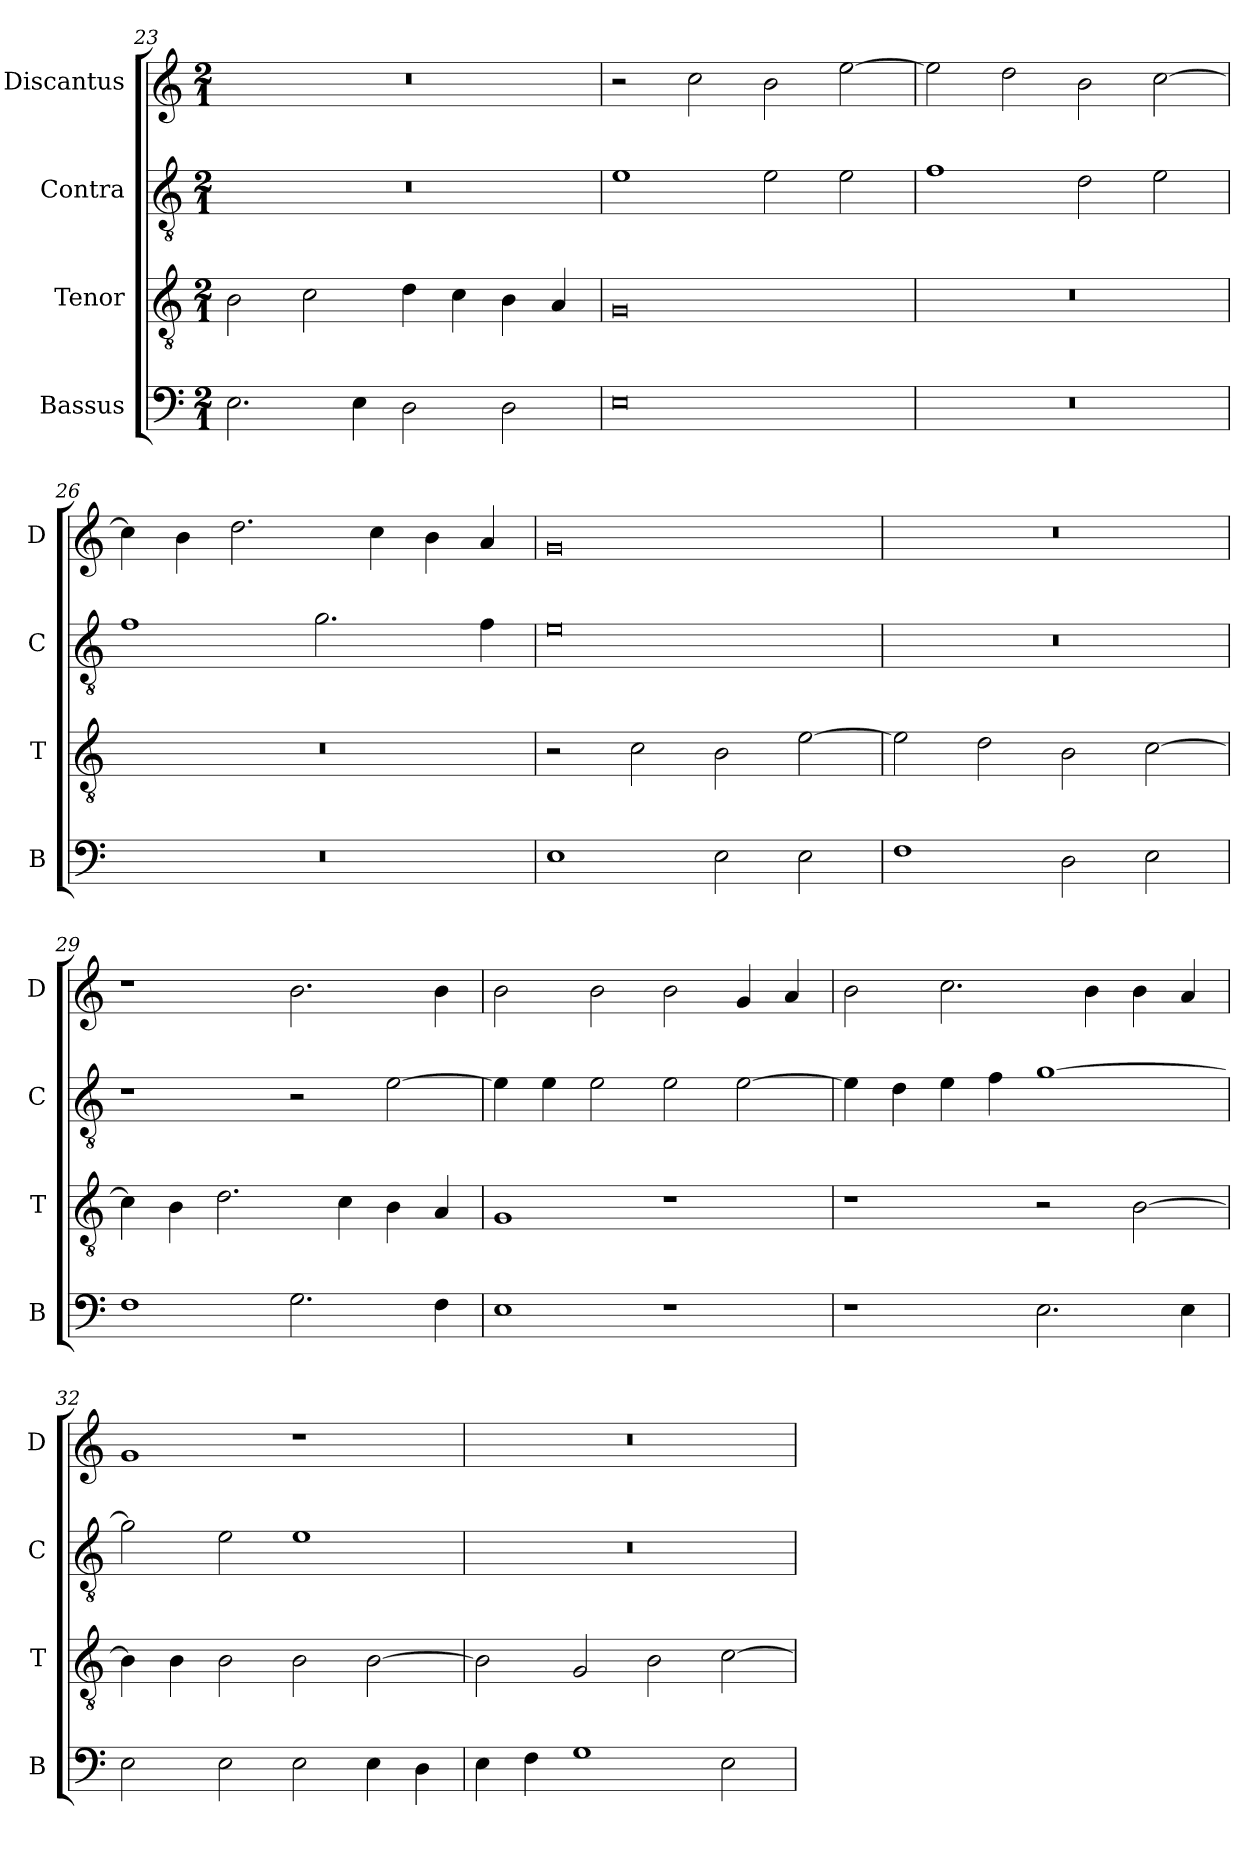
**kern	**kern	**kern	**kern
*part4	*part3	*part2	*part1
*staff4	*staff3	*staff2	*staff1
*I"Bassus	*I"Tenor	*I"Contra	*I"Discantus
*I'B	*I'T	*I'C	*I'D
*clefF4	*clefGv2	*clefGv2	*clefG2
*k[]	*k[]	*k[]	*k[]
*M2/1	*M2/1	*M2/1	*M2/1
=23	=23	=23	=23
2.E\	2B\	0r	0r
.	2c\	.	.
4E\	.	.	.
2D\	4d\	.	.
.	4c\	.	.
2D\	4B\	.	.
.	4A/	.	.
=24	=24	=24	=24
0E	0G	1e	2r
.	.	.	2cc\
.	.	2e\	2b\
.	.	2e\	[2ee\
=25	=25	=25	=25
0r	0r	1f	2ee\]
.	.	.	2dd\
.	.	2d\	2b\
.	.	2e\	[2cc\
=26	=26	=26	=26
0r	0r	1f	4cc\]
.	.	.	4b\
.	.	.	2.dd\
.	.	2.g\	.
.	.	.	4cc\
.	.	.	4b\
.	.	4f\	4a/
=27	=27	=27	=27
1E	2r	0e	0g
.	2c\	.	.
2E\	2B\	.	.
2E\	[2e\	.	.
=28	=28	=28	=28
1F	2e\]	0r	0r
.	2d\	.	.
2D\	2B\	.	.
2E\	[2c\	.	.
=29	=29	=29	=29
1F	4c\]	1r	1r
.	4B\	.	.
.	2.d\	.	.
2.G\	.	2r	2.b\
.	4c\	.	.
.	4B\	[2e\	.
4F\	4A/	.	4b\
=30	=30	=30	=30
1E	1G	4e\]	2b\
.	.	4e\	.
.	.	2e\	2b\
1r	1r	2e\	2b\
.	.	[2e\	4g/
.	.	.	4a/
=31	=31	=31	=31
1r	1r	4e\]	2b\
.	.	4d\	.
.	.	4e\	2.cc\
.	.	4f\	.
2.E\	2r	[1g	.
.	.	.	4b\
.	[2B\	.	4b\
4E\	.	.	4a/
=32	=32	=32	=32
2E\	4B\]	2g\]	1g
.	4B\	.	.
2E\	2B\	2e\	.
2E\	2B\	1e	1r
4E\	[2B\	.	.
4D\	.	.	.
=33	=33	=33	=33
4E\	2B\]	0r	0r
4F\	.	.	.
1G	2G/	.	.
.	2B\	.	.
2E\	[2c\	.	.
=	=	=	=
*-	*-	*-	*-
